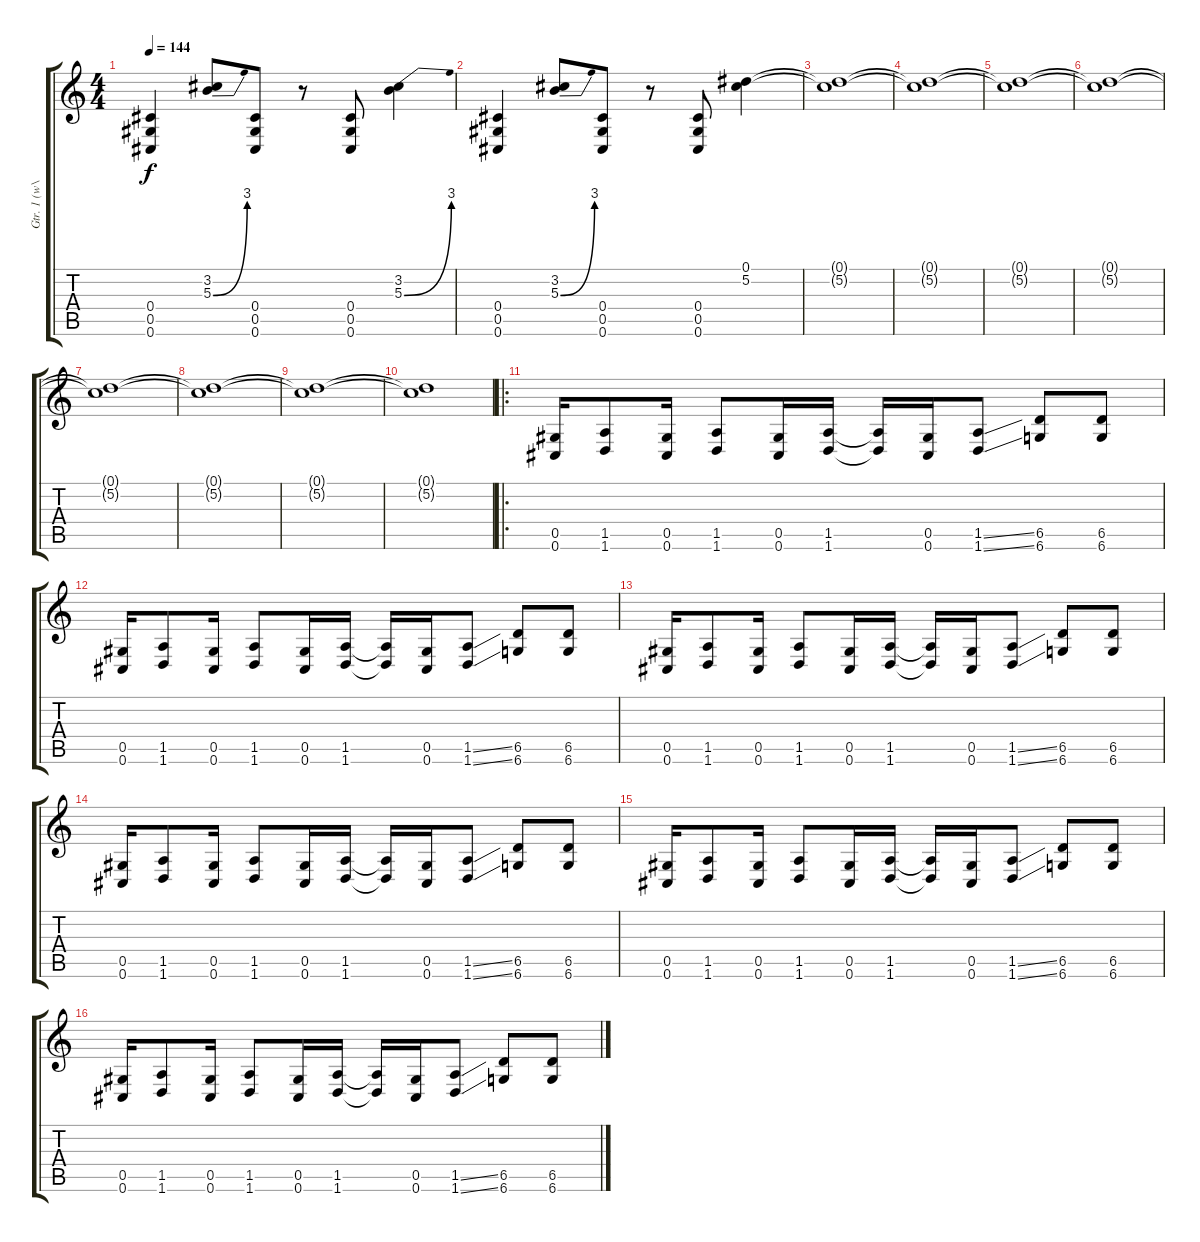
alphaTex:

\track ("Gtr. 1 (w\\dist.)" "Gtr. 1 (w\\") {instrument distortionguitar}
\staff {score tabs}
\tuning (Db4 Bb3 Gb3 Db3 Ab2 Db2) {hide}
\ts (4 4)
\tempo 144
\clef g2
\ks c
(0.4 0.5 0.6).4{dy f} (3.2 5.3{be (bend 0 0 60 12)}).8 (0.4 0.5 0.6).8 r.8 (0.4 0.5 0.6).8 (3.2 5.3{be (bend 0 0 60 12)}).4 |
(0.4 0.5 0.6).4 (3.2 5.3{be (bend 0 0 60 12)}).8 (0.4 0.5 0.6).8 r.8 (0.4 0.5 0.6).8 (0.1 5.2).4 |
(0.1{t} 5.2{t}).1 |
(0.1{t} 5.2{t}).1 |
(0.1{t} 5.2{t}).1 |
(0.1{t} 5.2{t}).1 |
(0.1{t} 5.2{t}).1 |
(0.1{t} 5.2{t}).1 |
(0.1{t} 5.2{t}).1 |
(0.1{t} 5.2{t}).1 |
\ro
(0.5 0.6).16 (1.5 1.6).8 (0.5 0.6).16 (1.5 1.6).8 (0.5 0.6).16 (1.5 1.6).16 (1.5{t} 1.6{t}).16 (0.5 0.6).16 (1.5{ss} 1.6{ss}).8 (6.5 6.6).8 (6.5 6.6).8 |
(0.5 0.6).16 (1.5 1.6).8 (0.5 0.6).16 (1.5 1.6).8 (0.5 0.6).16 (1.5 1.6).16 (1.5{t} 1.6{t}).16 (0.5 0.6).16 (1.5{ss} 1.6{ss}).8 (6.5 6.6).8 (6.5 6.6).8 |
(0.5 0.6).16 (1.5 1.6).8 (0.5 0.6).16 (1.5 1.6).8 (0.5 0.6).16 (1.5 1.6).16 (1.5{t} 1.6{t}).16 (0.5 0.6).16 (1.5{ss} 1.6{ss}).8 (6.5 6.6).8 (6.5 6.6).8 |
(0.5 0.6).16 (1.5 1.6).8 (0.5 0.6).16 (1.5 1.6).8 (0.5 0.6).16 (1.5 1.6).16 (1.5{t} 1.6{t}).16 (0.5 0.6).16 (1.5{ss} 1.6{ss}).8 (6.5 6.6).8 (6.5 6.6).8 |
(0.5 0.6).16 (1.5 1.6).8 (0.5 0.6).16 (1.5 1.6).8 (0.5 0.6).16 (1.5 1.6).16 (1.5{t} 1.6{t}).16 (0.5 0.6).16 (1.5{ss} 1.6{ss}).8 (6.5 6.6).8 (6.5 6.6).8 |
(0.5 0.6).16 (1.5 1.6).8 (0.5 0.6).16 (1.5 1.6).8 (0.5 0.6).16 (1.5 1.6).16 (1.5{t} 1.6{t}).16 (0.5 0.6).16 (1.5{ss} 1.6{ss}).8 (6.5 6.6).8 (6.5 6.6).8
